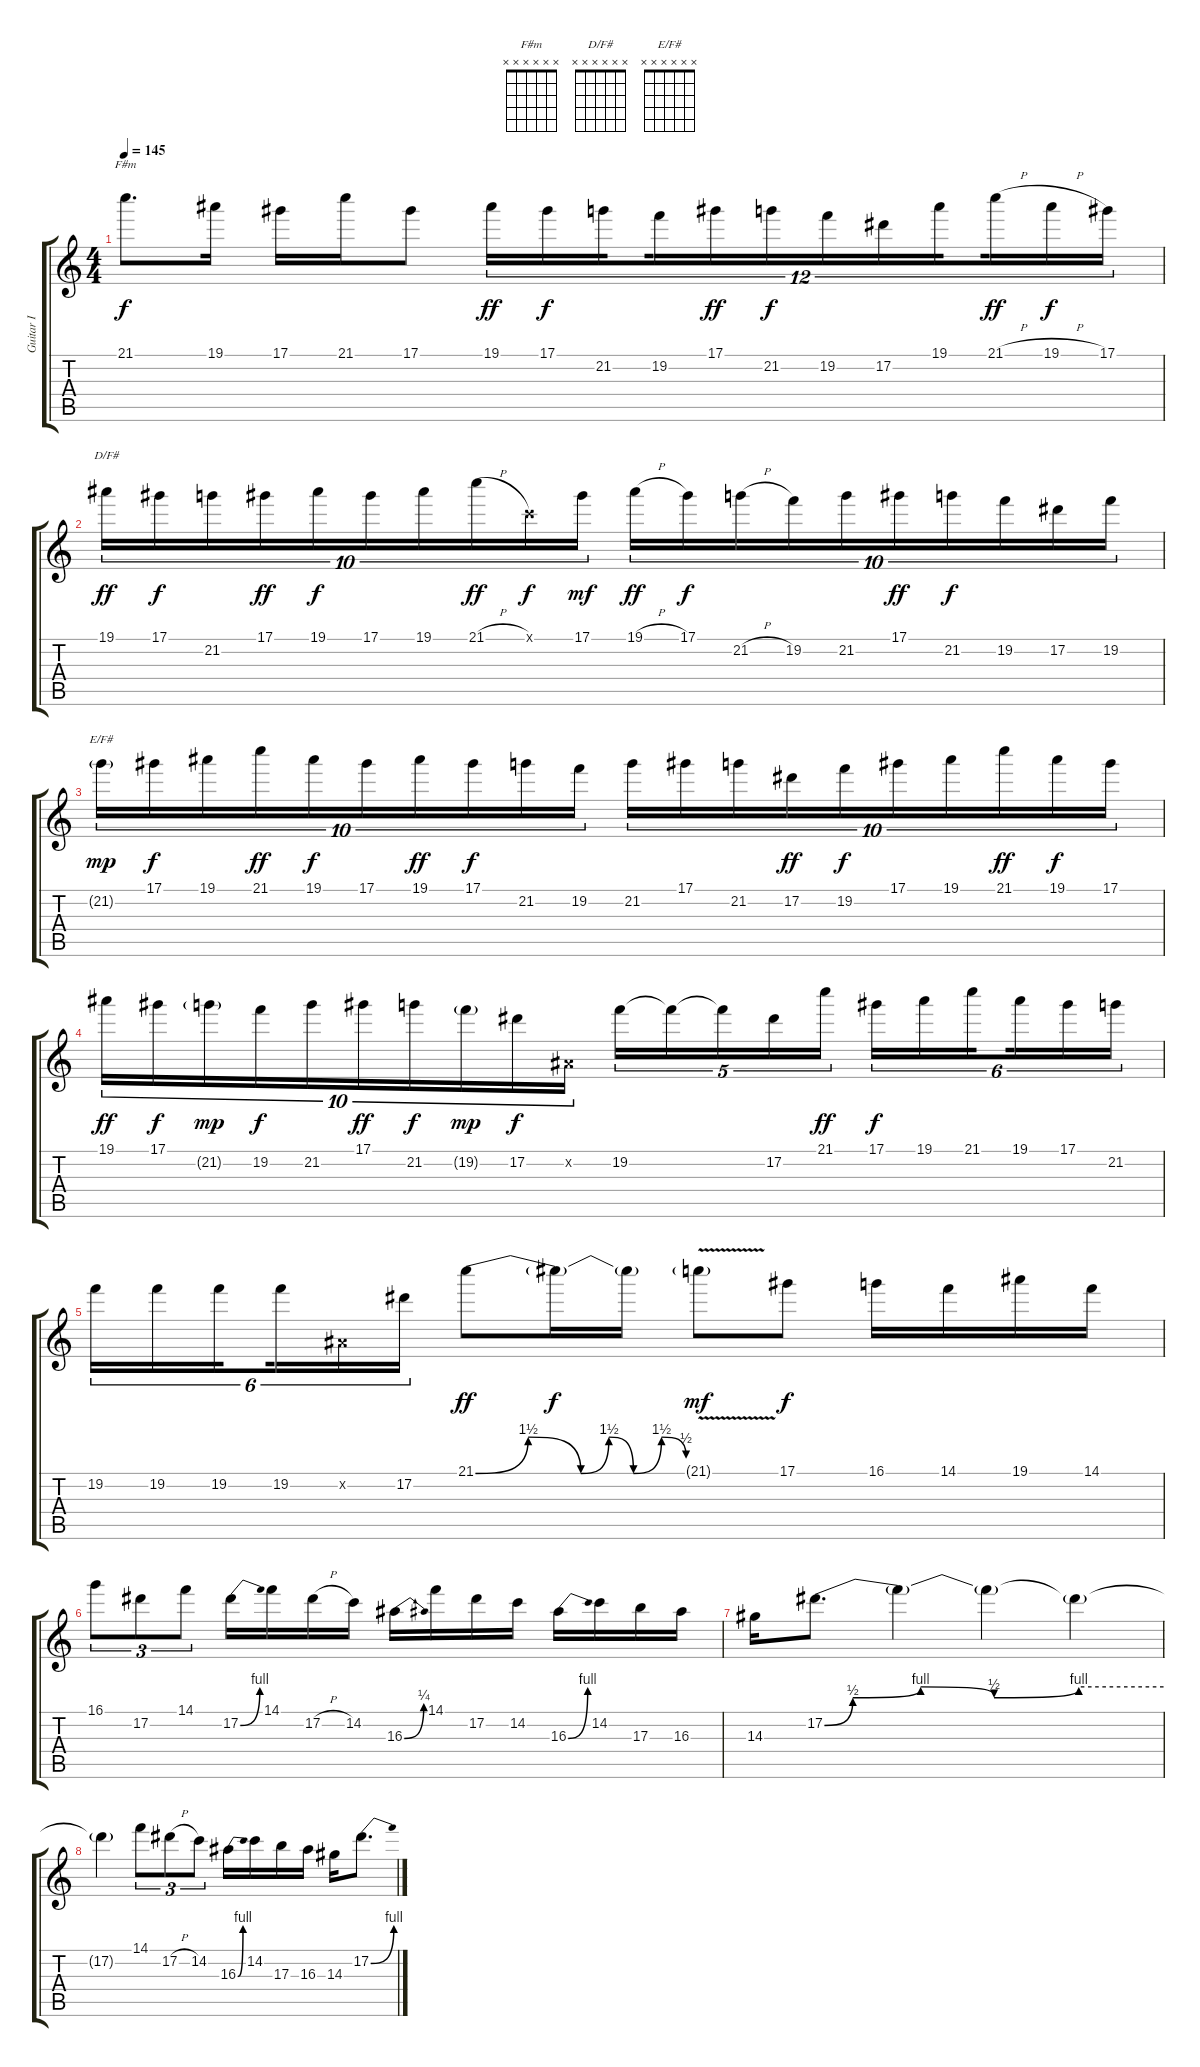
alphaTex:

\track ("Guitar I" "Guitar I") {instrument overdrivenguitar}
\staff {score tabs}
\tuning (Eb4 Bb3 Gb3 Db3 Ab2 Eb2) {hide}
\chord ("F#m" x x x x x x)
\chord ("D/F#" x x x x x x)
\chord ("E/F#" x x x x x x)
\ts (4 4)
\tempo 145
\clef g2
\ks c
21.1{t}.8{d ch "F#m" dy f volume 10} 19.1.16 17.1.16 21.1.16 17.1.8 19.1.16{tu (12 8) dy ff} 17.1.16{tu (12 8) dy f} 21.2.16{tu (12 8) beam splitsecondary} 19.2.16{tu (12 8)} 17.1.16{tu (12 8) dy ff} 21.2.16{tu (12 8) dy f} 19.2.16{tu (12 8)} 17.2.16{tu (12 8)} 19.1.16{tu (12 8) beam splitsecondary} 21.1{h}.16{tu (12 8) dy ff} 19.1{h}.16{tu (12 8) dy f} 17.1.16{tu (12 8)} |
19.1.16{tu (10 8) ch "D/F#" dy ff} 17.1.16{tu (10 8) dy f} 21.2.16{tu (10 8)} 17.1.16{tu (10 8) dy ff} 19.1.16{tu (10 8) dy f} 17.1.16{tu (10 8)} 19.1.16{tu (10 8)} 21.1{h}.16{tu (10 8) dy ff} 9.1{x}.16{tu (10 8) dy f} 17.1.16{tu (10 8) dy mf} 19.1{h}.16{tu (10 8) dy ff} 17.1.16{tu (10 8) dy f} 21.2{h}.16{tu (10 8)} 19.2.16{tu (10 8)} 21.2.16{tu (10 8)} 17.1.16{tu (10 8) dy ff} 21.2.16{tu (10 8) dy f} 19.2.16{tu (10 8)} 17.2.16{tu (10 8)} 19.2.16{tu (10 8)} |
21.2{g}.16{tu (10 8) ch "E/F#" dy mp volume 8} 17.1.16{tu (10 8) dy f} 19.1.16{tu (10 8)} 21.1.16{tu (10 8) dy ff} 19.1.16{tu (10 8) dy f} 17.1.16{tu (10 8)} 19.1.16{tu (10 8) dy ff} 17.1.16{tu (10 8) dy f} 21.2.16{tu (10 8)} 19.2.16{tu (10 8)} 21.2.16{tu (10 8)} 17.1.16{tu (10 8)} 21.2.16{tu (10 8)} 17.2.16{tu (10 8) dy ff} 19.2.16{tu (10 8) dy f} 17.1.16{tu (10 8)} 19.1.16{tu (10 8)} 21.1.16{tu (10 8) dy ff} 19.1.16{tu (10 8) dy f} 17.1.16{tu (10 8)} |
19.1.16{tu (10 8) dy ff} 17.1.16{tu (10 8) dy f} 21.2{g}.16{tu (10 8) dy mp} 19.2.16{tu (10 8) dy f} 21.2.16{tu (10 8)} 17.1.16{tu (10 8) dy ff} 21.2.16{tu (10 8) dy f} 19.2{g}.16{tu (10 8) dy mp} 17.2.16{tu (10 8) dy f} 0.2{x}.16{tu (10 8)} 19.2.16{tu (5 4)} 19.2{t}.16{tu (5 4)} 19.2{t}.16{tu (5 4)} 17.2.16{tu (5 4)} 21.1.16{tu (5 4) dy ff} 17.1.16{tu (6 4) dy f} 19.1.16{tu (6 4)} 21.1.16{tu (6 4) beam splitsecondary} 19.1.16{tu (6 4)} 17.1.16{tu (6 4)} 21.2.16{tu (6 4)} |
19.2.16{tu (6 4) volume 6} 19.2.16{tu (6 4)} 19.2.16{tu (6 4) beam splitsecondary} 19.2.16{tu (6 4)} 0.2{x}.16{tu (6 4)} 17.2.16{tu (6 4)} 21.1{be (custom 0 0 15 6 30 0 38 6 45 0 53 6 60 2)}.8{dy ff} 21.1{t}.16{dy f} 21.1{t}.16 21.1{v g}.8{dy mf} 17.1.8{dy f} 16.1.16 14.1.16 19.1.16 14.1.16 |
16.1.8{tu (3 2)} 17.2.8{tu (3 2)} 14.1.8{tu (3 2)} 17.2{be (bend 0 0 60 4)}.16 14.1.16 17.2{h}.16 14.2.16 16.3{be (bend 0 0 60 1)}.16 14.1.16 17.2.16 14.2.16 16.3{be (bend 0 0 60 4)}.16 14.2.16 17.3.16 16.3.16 |
14.3.16{volume 3} 17.2{be (custom 0 0 5 2 17 4 30 2 45 4 60 4)}.8{d} 17.2{t}.4 17.2{t}.4 17.2{t}.4 |
17.2{t}.4 14.1.8{tu (3 2)} 17.2{h}.8{tu (3 2)} 14.2.8{tu (3 2)} 16.3{be (bend 0 0 60 4)}.16 14.2.16 17.3.16 16.3.16 14.3.16 17.2{be (bend 0 0 60 4)}.8{d}
